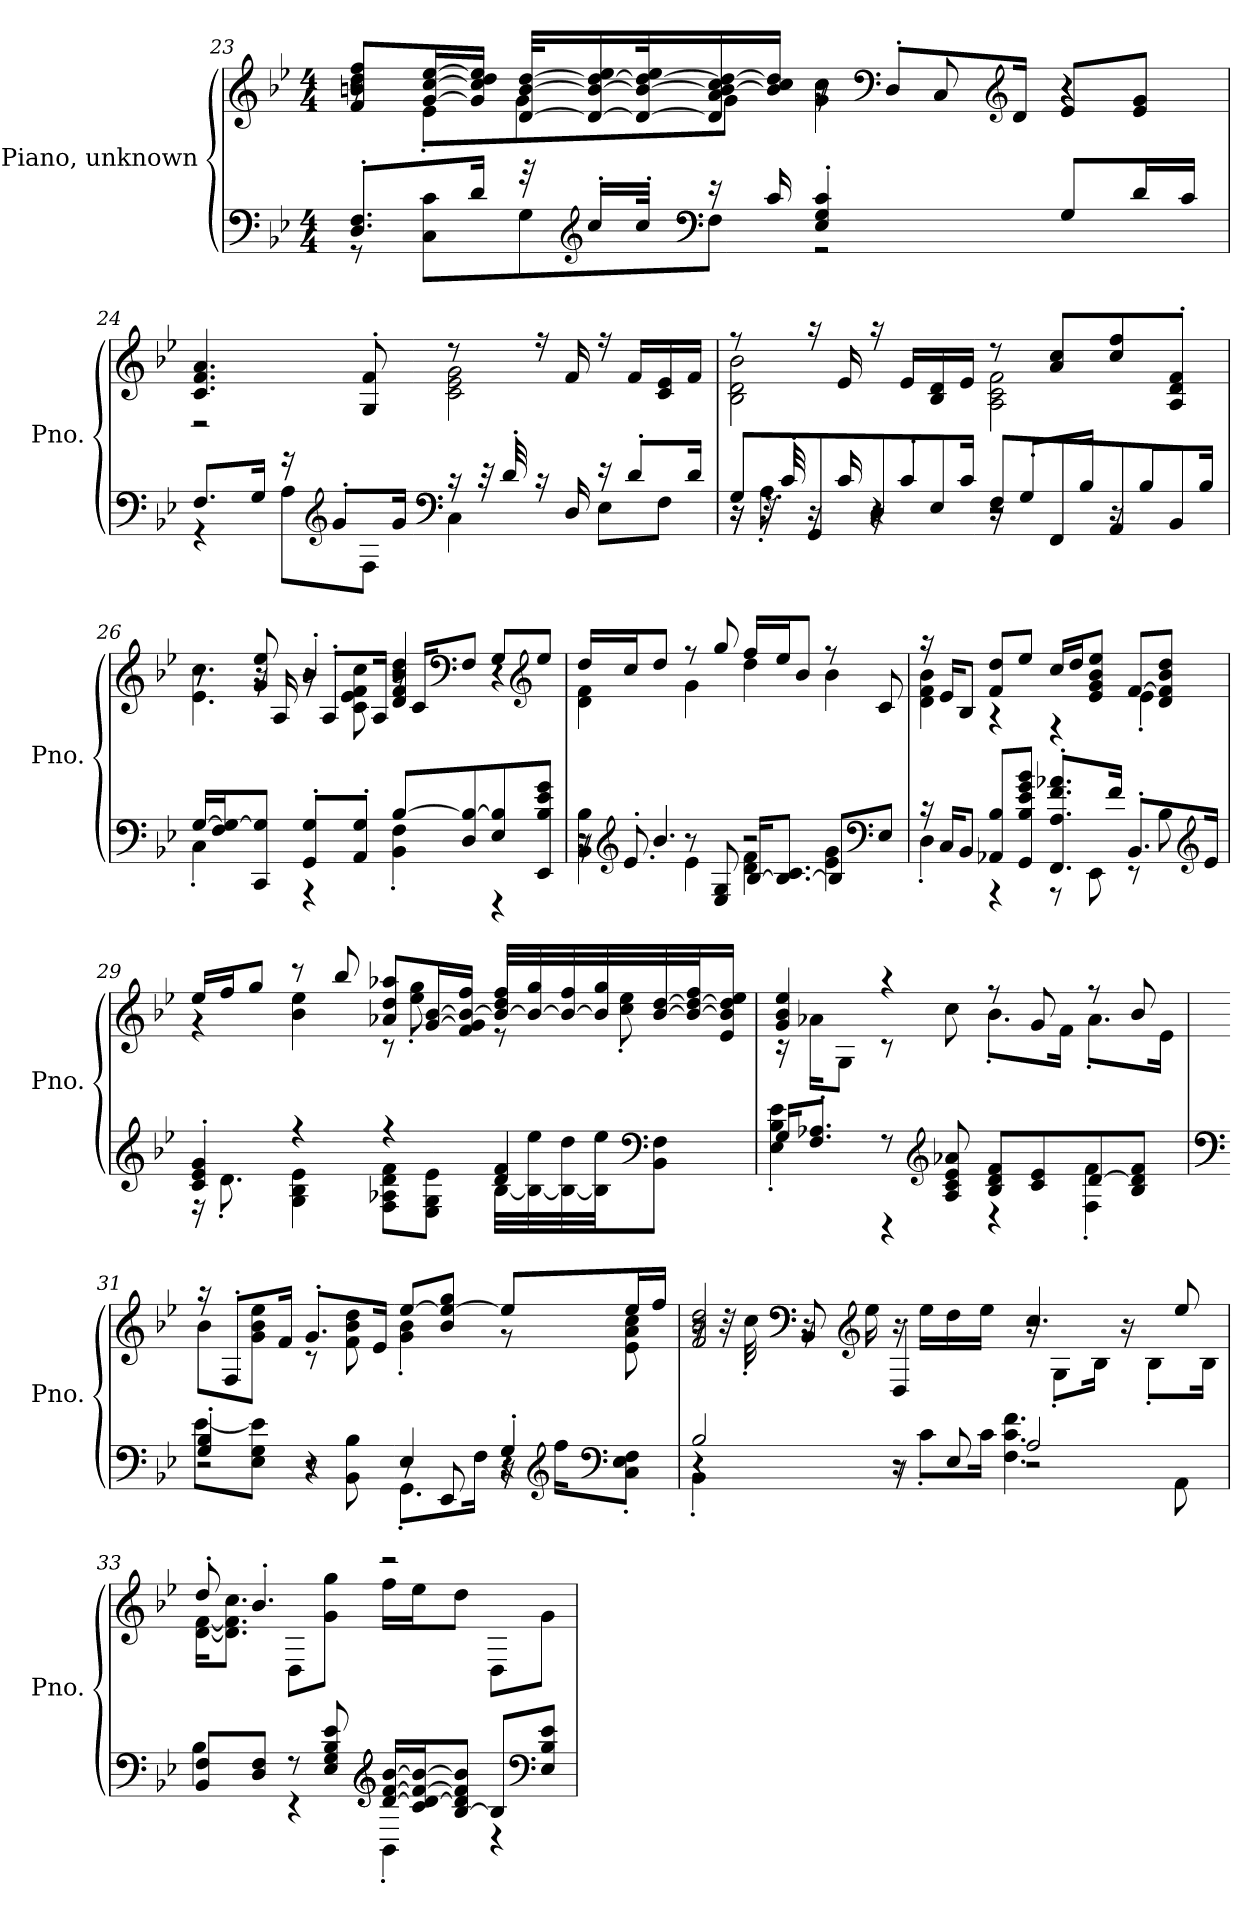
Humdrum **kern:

**kern	**kern
*part1	*part1
*staff2	*staff1
*I"Piano, unknown	*
*I'Pno.	*
!!LO:PB:g=z
*clefF4	*clefG2
*k[b-e-]	*k[b-e-]
*M4/4	*M4/4
=23	=23
*^	*^
*	*	*	*^
8.D/' 8.F/'L	8r	8f/ 8bn/ 8dd/ 8ff/L	8r	2r
.	8C\ 8c\L	[16g/ [16cc/ [16ee-/L	8e-'\L	.
16d/Jk	.	16g/] 16cc/] 16dd/ 16ee-/]JJ	.	.
32r	8G\	[32d/ [32b/ [32dd/KLL	8g\	.
*clefG2	*	*	*	*
16cc'/LL	.	16d/_ 16b/_ 16dd/_ 16ee-/	.	.
32cc'/JJk	.	32d/_ 32b/_ 32dd/_ 32ee-/K	.	.
*clefF4	*	*	*	*
16r	8F\J	16d/] 16a/ 16b/_ 16cc/ 16dd/_	8g\J	.
16c/	.	16b/] 16cc/ 16dd/]JJ	.	.
4E-/' 4G/' 4c/'	2r	16r	4g\ 4cc\	8r
*	*	*clefF4	*	*
.	.	8D'/L	.	.
.	.	.	.	8C/
*	*	*clefG2	*	*
.	.	16d/Jk	.	.
8G/L	.	8e-/L	4r	4r
16d/L	.	8e-/ 8g/J	.	.
16c/JJ	.	.	.	.
*	*	*	*v	*v
!!LO:LB:g=z
=24	=24	=24	=24
8.F/L	4r	4.c/ 4.f/ 4.a/	2r
16G/Jk	.	.	.
16r	8A\L	.	.
*clefG2	*	*	*
8g'/L	.	.	.
.	8F\J	8G/' 8f/'	.
16g/Jk	.	.	.
*clefF4	*	*	*
16r	4C\	8r	2c\ 2e-\ 2g\
32r	.	.	.
32d'/	.	.	.
16r	.	16r	.
16D/	.	16f/	.
16r	8E-\L	16r	.
8d'/L	.	16f/LL	.
.	8F\J	16c/ 16e-/	.
16d/Jk	.	16f/JJ	.
=25	=25	=25	=25
*	*^	*	*
16r	16r	8G/L	8r	2B-\ 2d\ 2b-\
32r	8.A'\	.	.	.
32c'/	.	.	.	.
16r	.	8GG/	16r	.
16c/	.	.	16e-/	.
16r	4r	8D/	16r	.
8c'/L	.	.	16e-/LL	.
.	.	8E-/J	16B-/ 16d/	.
16c/Jk	.	.	16e-/JJ	.
16r	2r	8F/L	8r	2A\ 2c\ 2f\
8G'/L	.	.	.	.
.	.	8FF/	8a/ 8cc/L	.
16B-/Jk	.	.	.	.
16r	.	8AA/	8cc/ 8ff/	.
8B-'/L	.	.	.	.
.	.	8BB-/J	8A/' 8d/' 8f/'J	.
16B-/Jk	.	.	.	.
*	*v	*v	*	*
!!LO:LB:g=z
=26	=26	=26	=26
*	*	*	*^
[16G/LL	4C'\	8r	4.e-\ 4.cc\	8r
16F/ 16G/_J	.	.	.	.
8CC/ 8G/]J	.	8g/ 8ee-/	.	16r
.	.	.	.	16A/
8GG/' 8G/'L	4r	4b-'/	.	16r
.	.	.	.	8A'/L
8AA/' 8G/'J	.	.	8c\ 8e-\ 8f\ 8cc\	.
.	.	.	.	16A/Jk
[8B-/L	4BB-\' 4F\'	4d/ 4f/ 4b-/ 4dd/	2r	16r
.	.	.	.	16c/KL
*	*	*clefF4	*	*
8D/ 8B-/_	.	.	.	8F/J
8E-/ 8B-/]	4r	4r	.	8G/L
*	*	*clefG2	*	*
8EE-/ 8B-/ 8e-/ 8g/J	.	.	.	8ee-/J
*	*	*	*v	*v
=27	=27	=27	=27
*	*^	*	*
8r	4BB-\ 4B-\	16r	16dd/LL	4d\ 4f\
*clefG2	*	*	*	*
.	.	8.e-'/	16cc/J	.
4.b-/	.	.	8dd/J	.
.	4e-\	8r	8r	4g\
.	.	8E-/ 8G/	8gg/	.
2r	4d\ 4f\	[16B-/KL	16ff/LL	4dd\
.	.	8.B-/_ 8.c/J	16ee-/J	.
.	.	.	8b-/J	.
.	4e-\ 4g\	8B-/L]	8r	4b-\
*clefF4	*	*	*	*
.	.	8E-/J	8c/	.
*	*v	*v	*	*
!!LO:LB:g=z	!!
=28	=28	=28	=28
16r	4D'\	16r	4d\ 4f\ 4b-\
16C/KL	.	16e-/KL	.
8BB-/J	.	8B-/J	.
8AA-X/ 8B-/L	4r	8f/ 8dd/L	4r
8GG/ 8B-/ 8e-/ 8g/ 8b-/J	.	8ee-/J	.
8.FF/' 8.A/' 8.f/' 8.a-X/'L	8r	16cc/LL	4r
.	.	16dd/J	.
.	8EE-\	8e-/ 8g/ 8b-/ 8ee-/J	.
16f/Jk	.	.	.
8.BB-'/L	8r	[8f/L	4e-'\
.	8B-\	8d/ 8f/] 8b-/ 8dd/J	.
*clefG2	*	*	*
16e-/Jk	.	.	.
=29	=29	=29	=29
4c/' 4e-/' 4g/'	16r	16ee-/LL	4r
.	8.d'\	16ff/J	.
.	.	8gg/J	.
4r	4G\ 4B-\ 4e-\	8r	4b-\ 4ee-\
.	.	8bb-/	.
4r	8F\ 8A-X\ 8d\ 8f\L	8a-X/ 8dd/ 8aa-X/L	8r
.	8E-\ 8G\ 8e-\J	[16g/ [16b-/L	8ee-\' 8gg\'
.	.	16f/ 16g/] 16b-/_ 16ff/JJ	.
4d/ 4f/	[32B-\LLL	32b-/_ 32dd/ 32ff/LLL	8r
.	32B-\_ 32ee-\	32b-/_ 32gg/	.
.	32B-\_ 32dd\	32b-/_ 32ff/	.
.	32B-\] 32ee-\JJ	32b-/] 32gg/	.
*clefF4	*	*	*
.	8BB-\ 8F\J	[32b-/ [32dd/	8cc\' 8ee-\'
.	.	32b-/_ 32dd/_ 32ff/J	.
.	.	16e-/ 16b-/] 16dd/] 16ee-/JJ	.
!!LO:LB:g=z	!!
=30	=30	=30	=30
16G/KL	4E-\' 4B-\' 4e-\'	4g/ 4b-/ 4ee-/	16r
8.F/' 8.A-X/'J	.	.	16a-X\KL
.	.	.	8G\J
8r	4r	4r	8r
*clefG2	*	*	*
8A-/ 8c/ 8e-/ 8a-X/	.	.	8cc\
8B-/ 8d/ 8f/L	4r	8r	8.b-'\L
8c/ 8e-/	.	8g/	.
.	.	.	16f\Jk
[8d/	4F\' 4f\'	8r	8.a-'\L
8B-/ 8d/] 8f/J	.	8b-/	.
.	.	.	16e-\Jk
*v	*v	*	*
=31	=31	=31
*clefF4	*	*
*^	*	*
*	*^	*	*
4G/' 4B-/'	[8e-\L	2r	16r	8b-\L
.	.	.	8F'/L	.
.	8E-\ 8G\ 8e-\]J	.	.	8g\ 8b-\ 8ee-\J
.	.	.	16f/Jk	.
4r	8r	.	8.g'/L	8r
.	8BB-\ 8B-\	.	.	8f\ 8b-\ 8dd\
.	.	.	16e-/Jk	.
4E-/	8.GG'\L	8r	[8ee-/L	4g\' 4b-\'
.	.	8EE-/	8b-/ 8ee-/_ 8gg/J	.
.	16F\Jk	.	.	.
4G'/	16r	4r	8ee-/L]	8r
*clefG2	*	*	*	*
.	16ff\KL	.	.	.
*clefF4	*	*	*	*
.	8C\' 8E-\' 8F\'J	.	16ee-/L	8e-\ 8a\ 8cc\
.	.	.	16ff/JJ	.
!!LO:LB:g=z
=32	=32	=32	=32	=32
*	*	*	*	*^
2B-/	4BB-'\	4r	2f/ 2b-/ 2dd/	16r	8r
.	.	.	.	32r	.
.	.	.	.	32cc'\	.
*	*	*	*clefF4	*	*
.	.	.	.	16r	8BB-/
*	*	*	*clefG2	*	*
.	.	.	.	16ee-\	.
.	16r	8r	.	16r	4D'/
.	8c'\L	.	.	16ee-\LL	.
.	.	8E-/	.	16dd\	.
.	16c\Jk	.	.	16ee-\JJ	.
2A/	4.F\ 4.c\ 4.f\	2r	4.cc/	16r	2r
.	.	.	.	8G'\L	.
.	.	.	.	16B-\Jk	.
.	.	.	.	16r	.
.	.	.	.	8B-'\L	.
.	8AA\	.	8ee-/	.	.
.	.	.	.	16B-\Jk	.
*	*v	*v	*	*	*
*	*	*	*v	*v
=33	=33	=33	=33
8BB-/ 8F/L	4B-\	8dd'/	[16d\ [16f\KL
.	.	.	8.d\] 8.f\] 8.cc\J
8D/ 8F/J	.	4.b-'/	.
8r	4r	.	8D\L
8E-/ 8G/ 8B-/ 8e-/	.	.	8g\ 8gg\J
*clefG2	*	*	*
[16d/ [16f/ [16b-/LL	4BB-'\	2r	16ff\LL
16c/ 16d/_ 16f/_ 16b-/_J	.	.	16ee-\J
[8B-/ 8d/] 8f/] 8b-/]J	.	.	8dd\J
8B-/L]	4r	.	8D\L
*clefF4	*	*	*
8E-/ 8B-/ 8e-/J	.	.	8g\J
*v	*v	*	*
*	*v	*v
=	=
*-	*-
